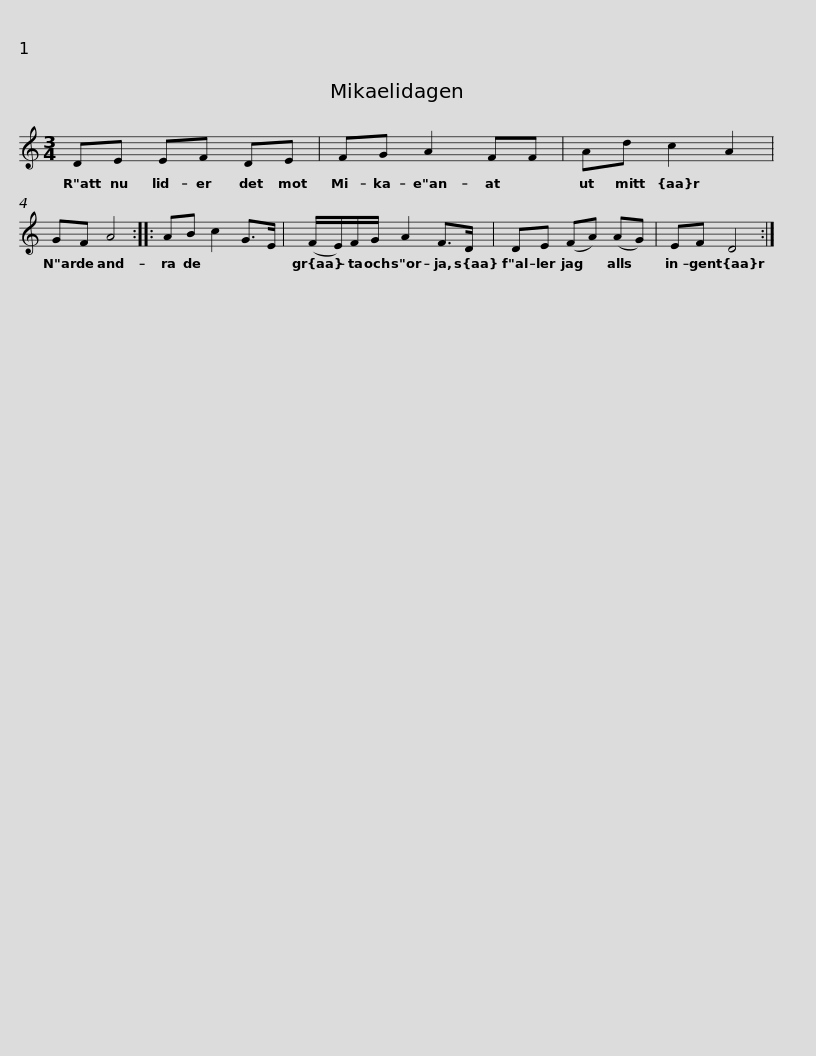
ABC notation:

X:1
L:1/8
M:3/4
I:linebreak $
K:C
V:1 treble
V:1
 DE EF DE | FG A2 FF | Ad c2 A2 | GF A4 :: AB c2 G>E |$ %5
 (F/E/)F/G/ A2 F>D | DE (FA) (AG) | EF D4 :| %8
